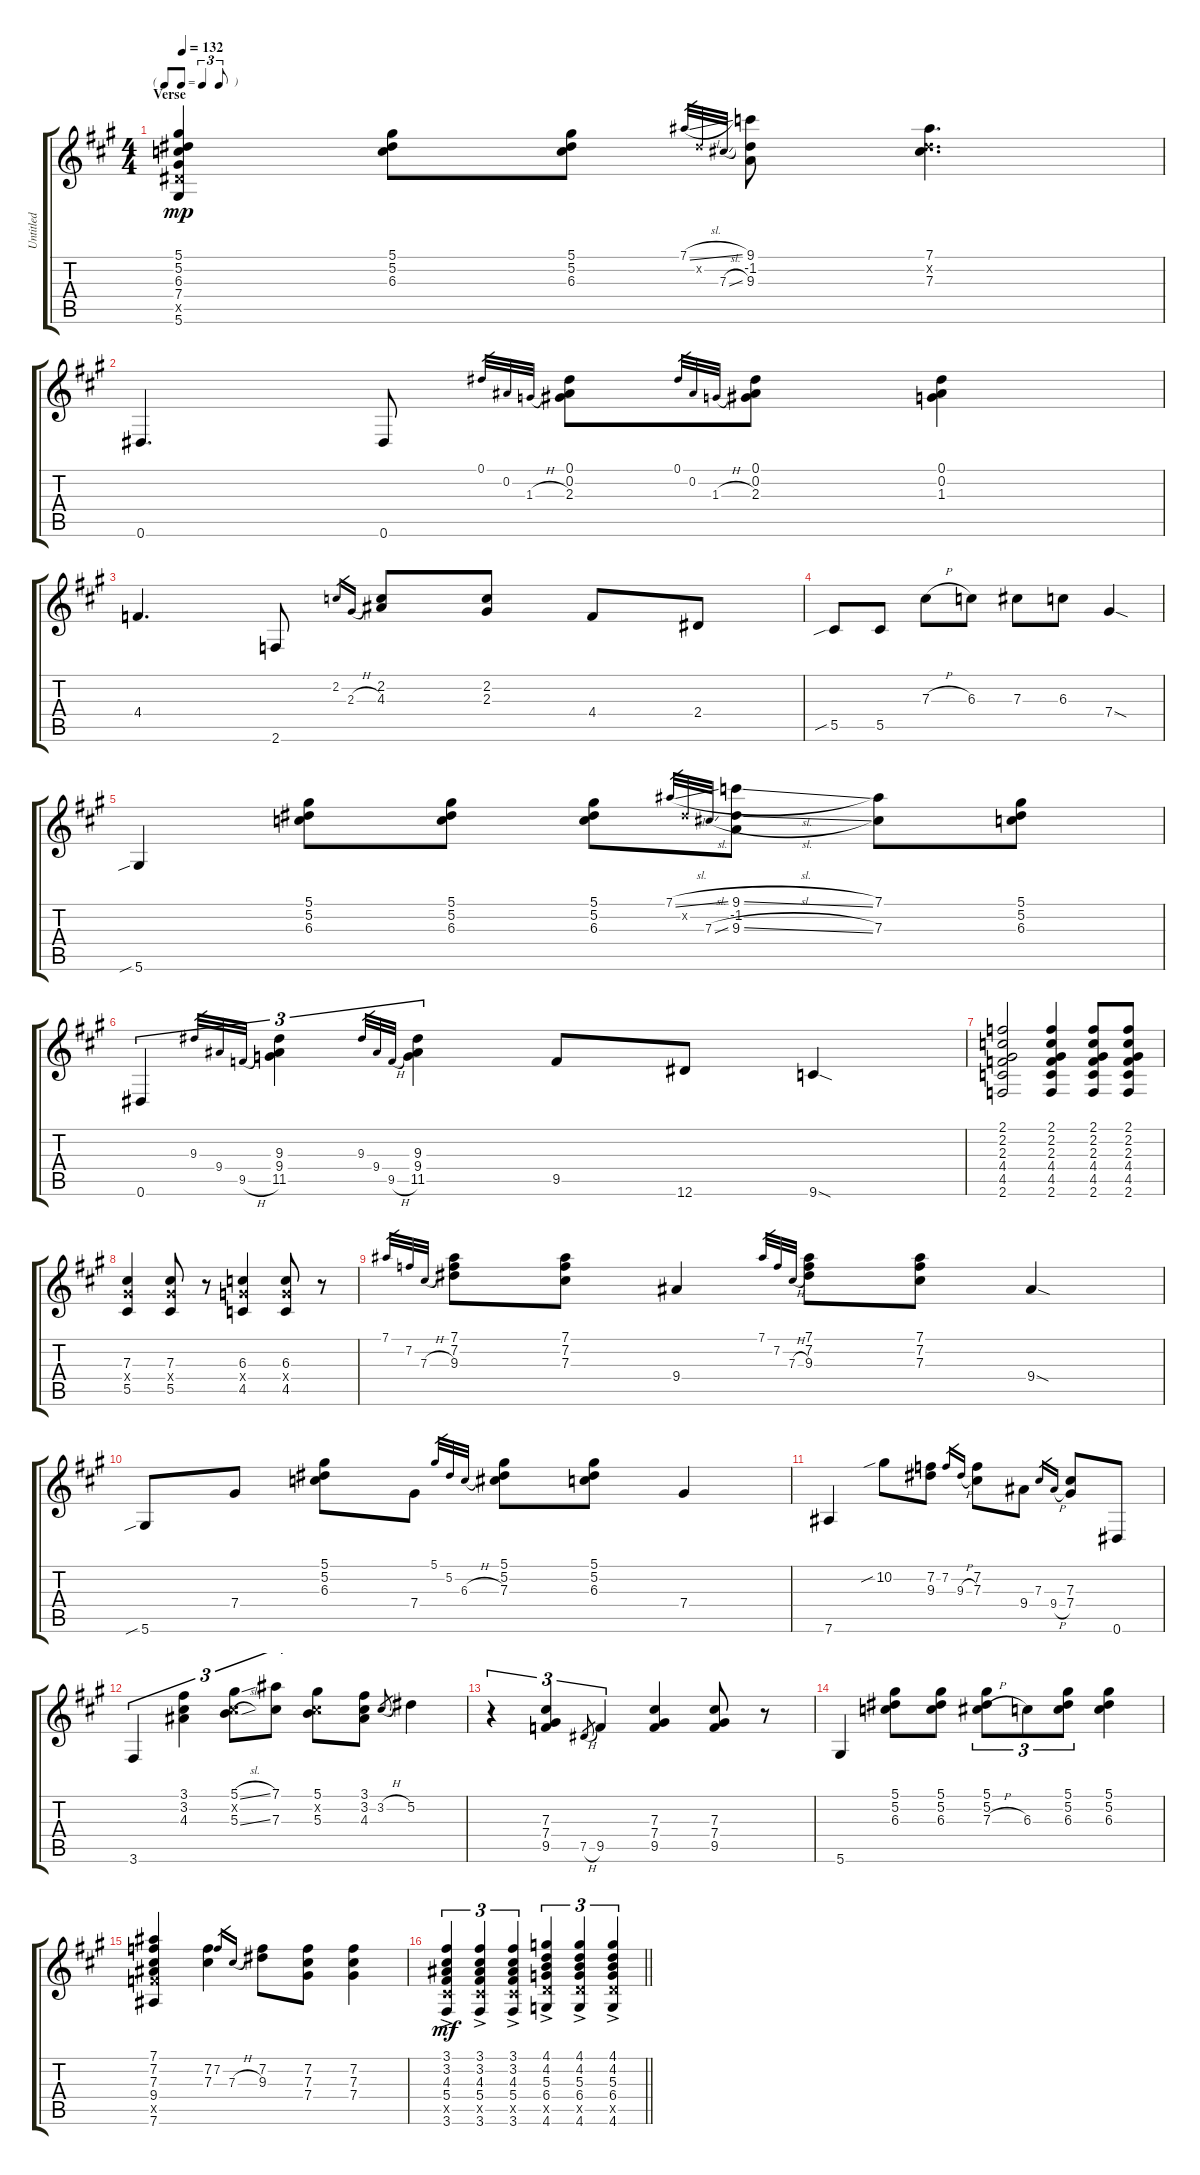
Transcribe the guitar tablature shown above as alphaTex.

\track ("Untitled" "Untitled") {instrument electricguitarjazz}
\staff {score tabs}
\tuning (Eb4 Bb3 Gb3 Db3 Ab2 Eb2) {hide}
\ts (4 4)
\tf triplet8th
\section ("" "Verse")
\tempo 132
\clef g2
\ks a
(5.1 5.2 6.3 7.4 7.5{x} 5.6).4{dy mp} (5.1 5.2 6.3).8 (5.1 5.2 6.3).8 7.1{sl}.32{gr} 5.2{x}.32{gr} 7.3{sl}.32{gr} (9.1 -1.2 9.3).8 (7.1 5.2{x} 7.3).4{d} |
0.6.4{d} 0.6.8 0.1.32{gr} 0.2.32{gr} 1.3{h}.32{gr} (0.1 0.2 2.3).8 0.1.32{gr} 0.2.32{gr} 1.3{h}.32{gr} (0.1 0.2 2.3).8 (0.1 0.2 1.3).4 |
4.4.4{d} 2.6.8 2.2.16{gr} 2.3{h}.16{gr} (2.2 4.3).8 (2.2 2.3).8 4.4.8 2.4.8 |
5.5{sib}.8 5.5.8 7.3{h}.8 6.3.8 7.3.8 6.3.8 7.4{sod}.4 |
5.6{sib}.4 (5.1 5.2 6.3).8 (5.1 5.2 6.3).8 (5.1 5.2 6.3).8 7.1{sl}.32{gr} 5.2{x}.32{gr} 7.3{sl}.32{gr} (9.1{sl} -1.2 9.3{sl}).8 (7.1 7.3).8 (5.1 5.2 6.3).8 |
0.6.4{tu (3 2)} 9.3.32{gr} 9.4.32{gr} 9.5{h}.32{gr} (9.3 9.4 11.5).4{tu (3 2)} 9.3.32{gr} 9.4.32{gr} 9.5{h}.32{gr} (9.3 9.4 11.5).4{tu (3 2)} 9.5.8 12.6.8 9.6{sod}.4 |
(2.1 2.2 2.3 4.4 4.5 2.6).2 (2.1 2.2 2.3 4.4 4.5 2.6).4 (2.1 2.2 2.3 4.4 4.5 2.6).8 (2.1 2.2 2.3 4.4 4.5 2.6).8 |
(7.3 7.4{x} 5.5).4 (7.3 7.4{x} 5.5).8 r.8 (6.3 6.4{x} 4.5).4 (6.3 6.4{x} 4.5).8 r.8 |
7.1.32{gr} 7.2.32{gr} 7.3{h}.32{gr} (7.1 7.2 9.3).8 (7.1 7.2 7.3).8 9.4.4 7.1.32{gr} 7.2.32{gr} 7.3{h}.32{gr} (7.1 7.2 9.3).8 (7.1 7.2 7.3).8 9.4{sod}.4 |
5.6{sib}.8 7.4.8 (5.1 5.2 6.3).8 7.4.8 5.1.32{gr} 5.2.32{gr} 6.3{h}.32{gr} (5.1 5.2 7.3).8 (5.1 5.2 6.3).8 7.4.4 |
7.6.4 10.2{sib}.8 (7.2 9.3).8 7.2.16{gr} 9.3{h}.16{gr} (7.2 7.3).8 9.4.8 7.3.16{gr} 9.4{h}.16{gr} (7.3 7.4).8 0.6.8 |
3.6.4{tu (3 2)} (3.1 3.2 4.3).4{tu (3 2)} (5.1{sl} 3.2{x} 5.3{sl}).8{tu (3 2)} (7.1 7.3).8{tu (3 2)} (5.1 3.2{x} 5.3).8 (3.1 3.2 4.3).8 3.2{h}.8{gr} 5.2.4 |
r.4{tu (3 2)} (7.3 7.4 9.5).4{tu (3 2)} 7.5{h}.8{gr} 9.5.4{tu (3 2)} (7.3 7.4 9.5).4 (7.3 7.4 9.5).8 r.8 |
5.6.4 (5.1 5.2 6.3).8 (5.1 5.2 6.3).8 (5.1 5.2 7.3{h}).8{tu (3 2)} 6.3.8{tu (3 2)} (5.1 5.2 6.3).8{tu (3 2)} (5.1 5.2 6.3).4 |
(7.1 7.2 7.3 9.4 9.5{x} 7.6).4 (7.2 7.3).4 7.2.16{gr} 7.3{h}.16{gr} (7.2 9.3).8 (7.2 7.3 7.4).8 (7.2 7.3 7.4).4 |
\barLineRight lightlight
(3.1{ac} 3.2{ac} 4.3{ac} 5.4{ac} 5.5{ac x} 3.6{ac}).4{tu (3 2) dy mf} (3.1{ac} 3.2{ac} 4.3{ac} 5.4{ac} 5.5{ac x} 3.6{ac}).4{tu (3 2)} (3.1{ac} 3.2{ac} 4.3{ac} 5.4{ac} 5.5{ac x} 3.6{ac}).4{tu (3 2)} (4.1{ac} 4.2{ac} 5.3{ac} 6.4{ac} 6.5{ac x} 4.6{ac}).4{tu (3 2)} (4.1{ac} 4.2{ac} 5.3{ac} 6.4{ac} 6.5{ac x} 4.6{ac}).4{tu (3 2)} (4.1{ac} 4.2{ac} 5.3{ac} 6.4{ac} 6.5{ac x} 4.6{ac}).4{tu (3 2)}
